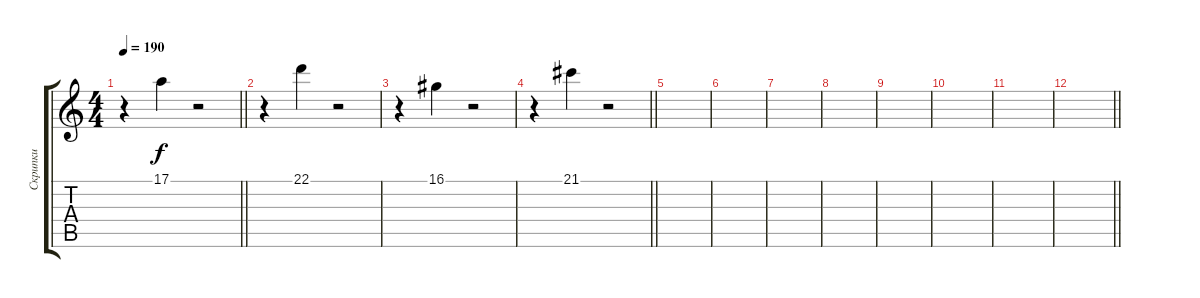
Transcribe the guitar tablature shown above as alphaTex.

\track ("Скрипки" "Скрипки") {instrument stringensemble1}
\staff {score tabs}
\tuning (E4 B3 G3 D3 A2 E2) {hide}
\ts (4 4)
\tempo 190
\clef g2
\barLineRight lightlight
\ks c
r.4{dy f} 17.1.4 r.2 |
r.4 22.1.4 r.2 |
r.4 16.1.4 r.2 |
\barLineRight lightlight
r.4 21.1.4 r.2 |
\section ("" "")
|
|
|
|
|
|
|
\barLineRight lightlight
